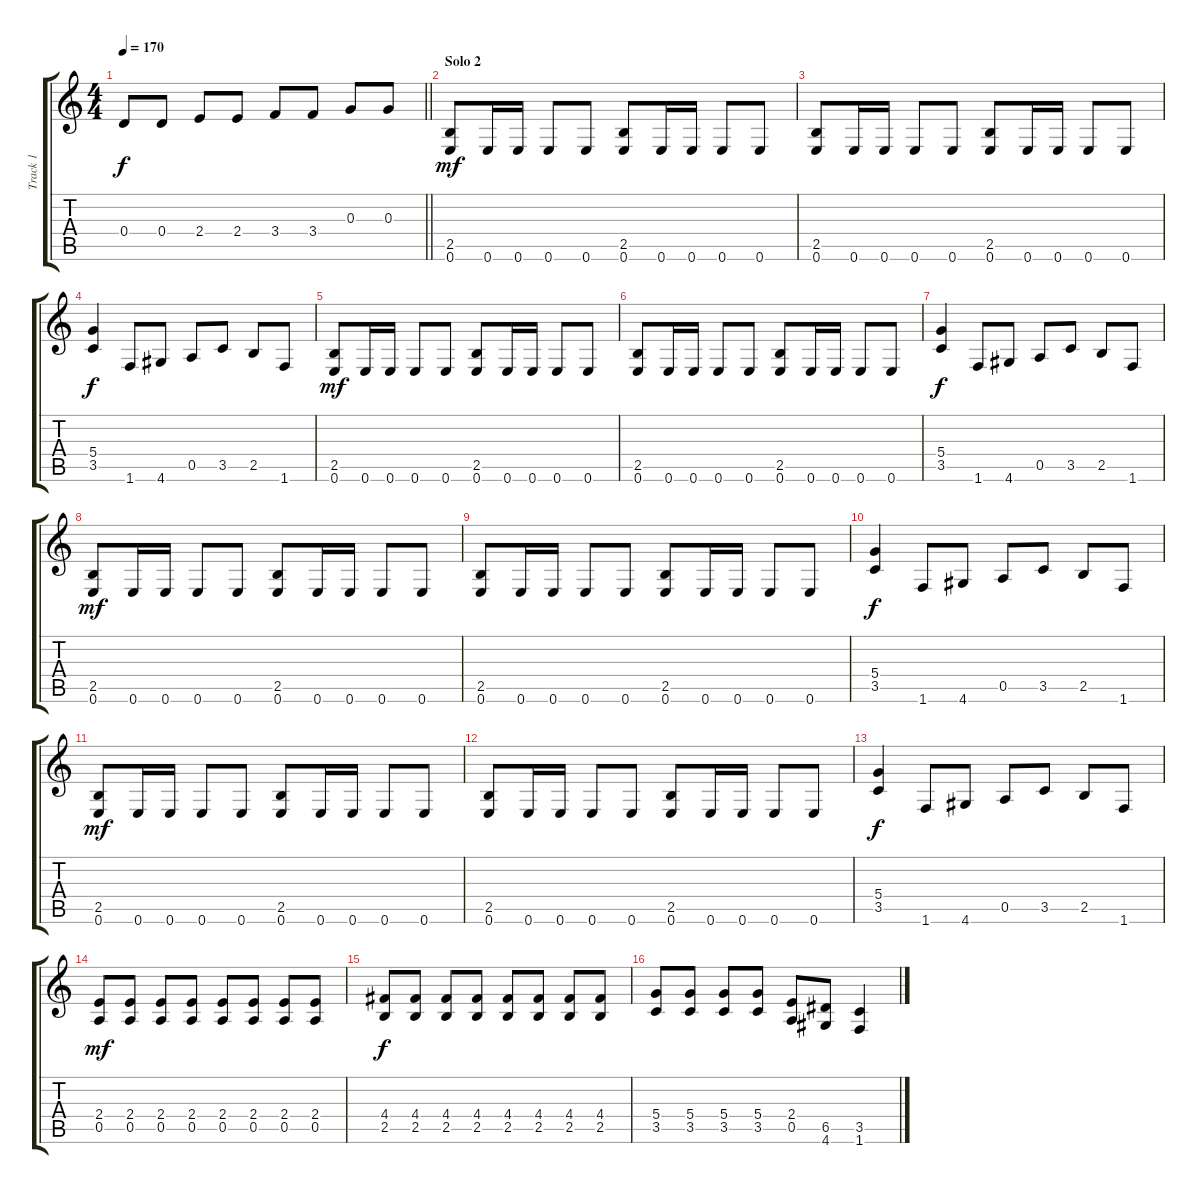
\track ("Track 1" "Track 1") {instrument distortionguitar}
\staff {score tabs}
\tuning (E4 B3 G3 D3 A2 E2) {hide}
\ts (4 4)
\tempo 170
\clef g2
\barLineRight lightlight
\ks c
0.4.8{dy f} 0.4.8 2.4.8 2.4.8 3.4.8 3.4.8 0.3.8 0.3.8 |
\section ("" "Solo 2")
(2.5 0.6).8{dy mf} 0.6.16 0.6.16 0.6.8 0.6.8 (2.5 0.6).8 0.6.16 0.6.16 0.6.8 0.6.8 |
(2.5 0.6).8 0.6.16 0.6.16 0.6.8 0.6.8 (2.5 0.6).8 0.6.16 0.6.16 0.6.8 0.6.8 |
(5.4 3.5).4{dy f} 1.6.8 4.6.8 0.5.8 3.5.8 2.5.8 1.6.8 |
(2.5 0.6).8{dy mf} 0.6.16 0.6.16 0.6.8 0.6.8 (2.5 0.6).8 0.6.16 0.6.16 0.6.8 0.6.8 |
(2.5 0.6).8 0.6.16 0.6.16 0.6.8 0.6.8 (2.5 0.6).8 0.6.16 0.6.16 0.6.8 0.6.8 |
(5.4 3.5).4{dy f} 1.6.8 4.6.8 0.5.8 3.5.8 2.5.8 1.6.8 |
(2.5 0.6).8{dy mf} 0.6.16 0.6.16 0.6.8 0.6.8 (2.5 0.6).8 0.6.16 0.6.16 0.6.8 0.6.8 |
(2.5 0.6).8 0.6.16 0.6.16 0.6.8 0.6.8 (2.5 0.6).8 0.6.16 0.6.16 0.6.8 0.6.8 |
(5.4 3.5).4{dy f} 1.6.8 4.6.8 0.5.8 3.5.8 2.5.8 1.6.8 |
(2.5 0.6).8{dy mf} 0.6.16 0.6.16 0.6.8 0.6.8 (2.5 0.6).8 0.6.16 0.6.16 0.6.8 0.6.8 |
(2.5 0.6).8 0.6.16 0.6.16 0.6.8 0.6.8 (2.5 0.6).8 0.6.16 0.6.16 0.6.8 0.6.8 |
(5.4 3.5).4{dy f} 1.6.8 4.6.8 0.5.8 3.5.8 2.5.8 1.6.8 |
(2.4 0.5).8{dy mf} (2.4 0.5).8 (2.4 0.5).8 (2.4 0.5).8 (2.4 0.5).8 (2.4 0.5).8 (2.4 0.5).8 (2.4 0.5).8 |
(4.4 2.5).8{dy f} (4.4 2.5).8 (4.4 2.5).8 (4.4 2.5).8 (4.4 2.5).8 (4.4 2.5).8 (4.4 2.5).8 (4.4 2.5).8 |
(5.4 3.5).8 (5.4 3.5).8 (5.4 3.5).8 (5.4 3.5).8 (2.4 0.5).8 (6.5 4.6).8 (3.5 1.6).4
